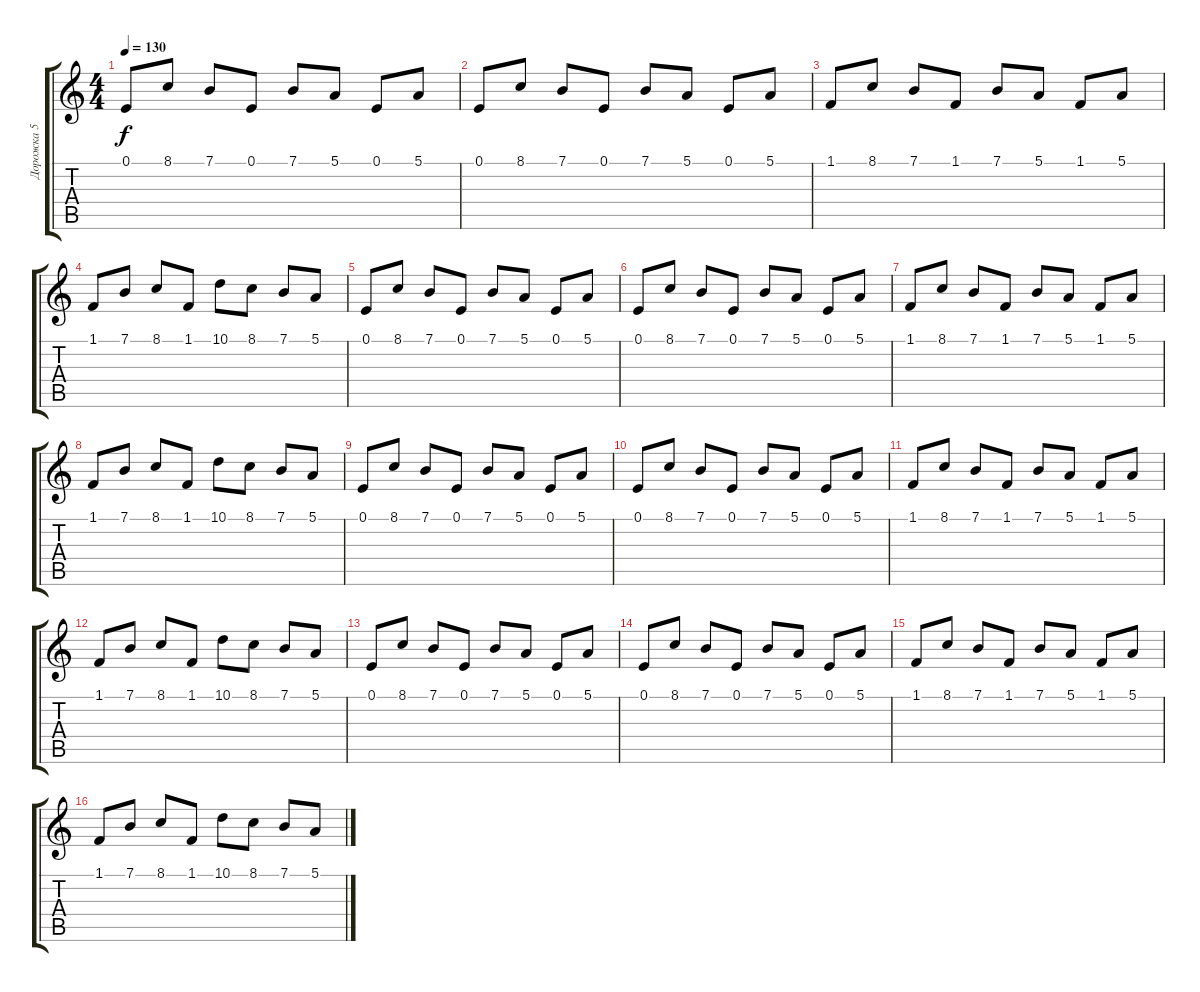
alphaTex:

\track ("Дорожка 5" "Дорожка 5") {instrument musicbox}
\staff {score tabs}
\tuning (E4 B3 G3 D3 A2 E2) {hide}
\ts (4 4)
\tempo 130
\clef g2
\ks c
0.1.8{dy f} 8.1.8 7.1.8 0.1.8 7.1.8 5.1.8 0.1.8 5.1.8 |
0.1.8 8.1.8 7.1.8 0.1.8 7.1.8 5.1.8 0.1.8 5.1.8 |
1.1.8 8.1.8 7.1.8 1.1.8 7.1.8 5.1.8 1.1.8 5.1.8 |
1.1.8 7.1.8 8.1.8 1.1.8 10.1.8 8.1.8 7.1.8 5.1.8 |
0.1.8 8.1.8 7.1.8 0.1.8 7.1.8 5.1.8 0.1.8 5.1.8 |
0.1.8 8.1.8 7.1.8 0.1.8 7.1.8 5.1.8 0.1.8 5.1.8 |
1.1.8 8.1.8 7.1.8 1.1.8 7.1.8 5.1.8 1.1.8 5.1.8 |
1.1.8 7.1.8 8.1.8 1.1.8 10.1.8 8.1.8 7.1.8 5.1.8 |
0.1.8 8.1.8 7.1.8 0.1.8 7.1.8 5.1.8 0.1.8 5.1.8 |
0.1.8 8.1.8 7.1.8 0.1.8 7.1.8 5.1.8 0.1.8 5.1.8 |
1.1.8 8.1.8 7.1.8 1.1.8 7.1.8 5.1.8 1.1.8 5.1.8 |
1.1.8 7.1.8 8.1.8 1.1.8 10.1.8 8.1.8 7.1.8 5.1.8 |
0.1.8 8.1.8 7.1.8 0.1.8 7.1.8 5.1.8 0.1.8 5.1.8 |
0.1.8 8.1.8 7.1.8 0.1.8 7.1.8 5.1.8 0.1.8 5.1.8 |
1.1.8 8.1.8 7.1.8 1.1.8 7.1.8 5.1.8 1.1.8 5.1.8 |
1.1.8 7.1.8 8.1.8 1.1.8 10.1.8 8.1.8 7.1.8 5.1.8
